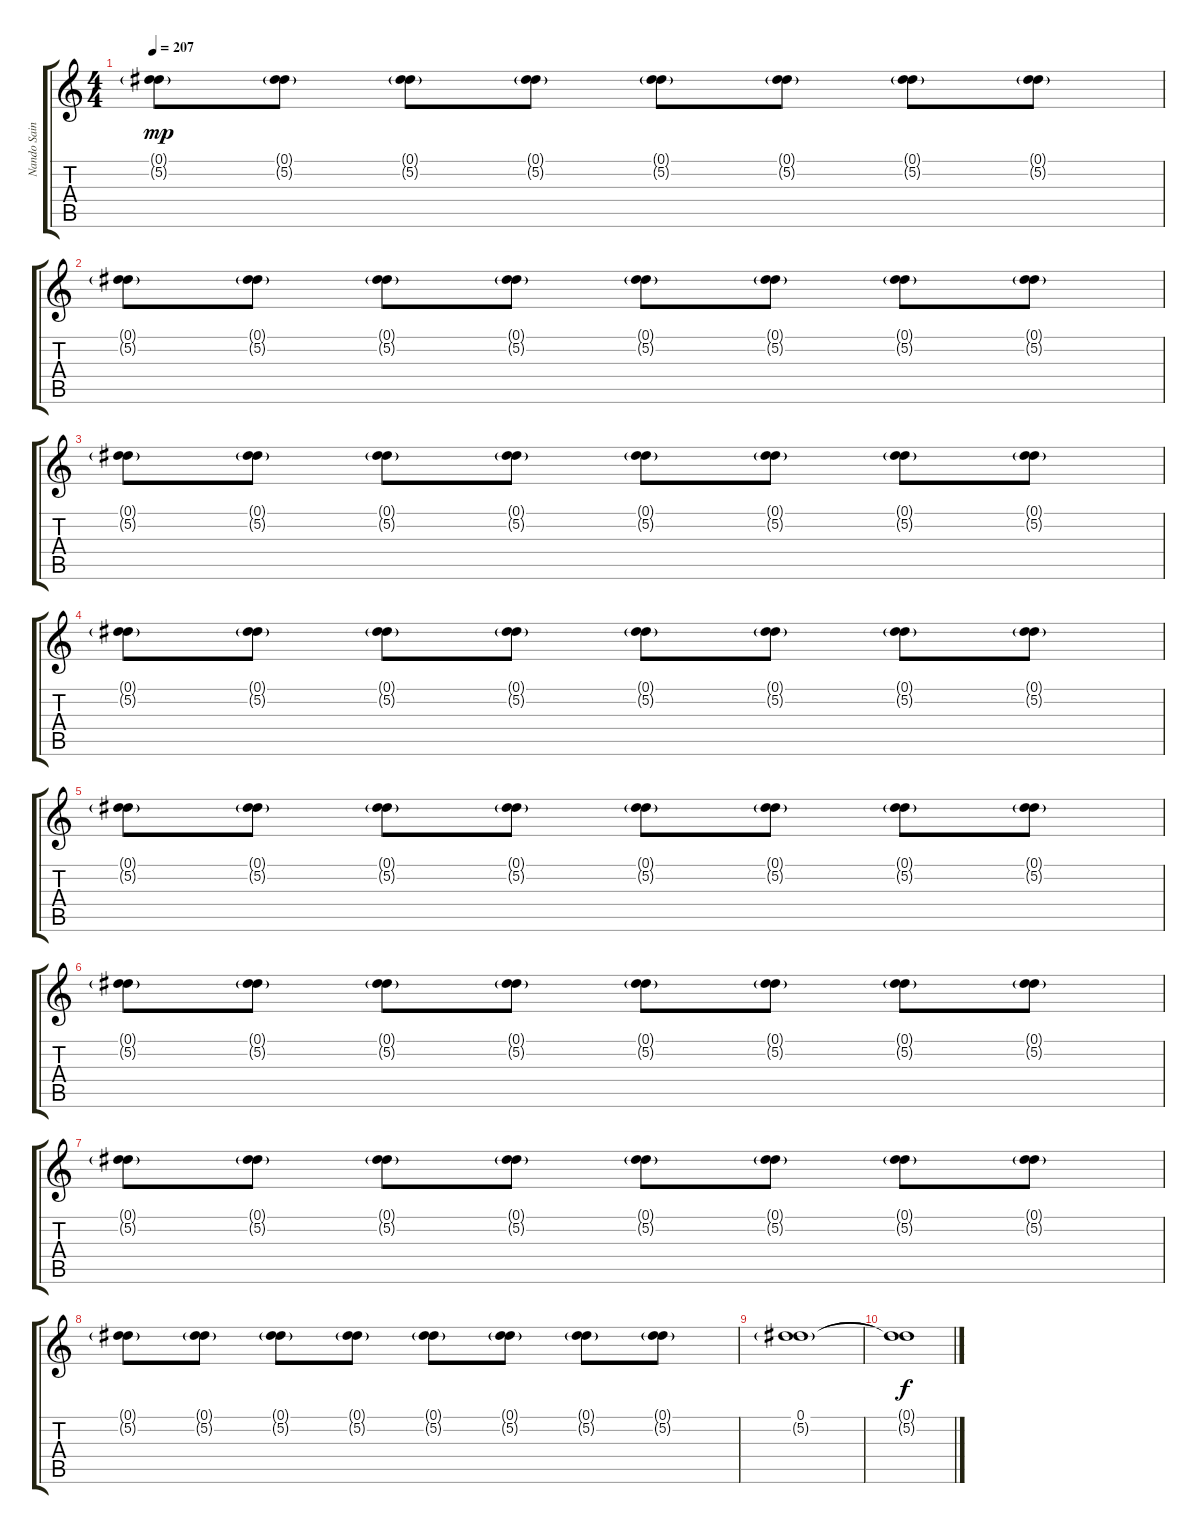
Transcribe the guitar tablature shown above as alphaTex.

\track ("Nando Sainz (Rellenos)" "Nando Sain") {instrument overdrivenguitar}
\staff {score tabs}
\tuning (Eb4 Bb3 Gb3 Db3 Ab2 Eb2) {hide}
\ts (4 4)
\tempo 207
\clef g2
\ks c
(0.1{g} 5.2{g}).8{dy mp} (0.1{g} 5.2{g}).8 (0.1{g} 5.2{g}).8 (0.1{g} 5.2{g}).8 (0.1{g} 5.2{g}).8 (0.1{g} 5.2{g}).8 (0.1{g} 5.2{g}).8 (0.1{g} 5.2{g}).8 |
(0.1{g} 5.2{g}).8 (0.1{g} 5.2{g}).8 (0.1{g} 5.2{g}).8 (0.1{g} 5.2{g}).8 (0.1{g} 5.2{g}).8 (0.1{g} 5.2{g}).8 (0.1{g} 5.2{g}).8 (0.1{g} 5.2{g}).8 |
(0.1{g} 5.2{g}).8 (0.1{g} 5.2{g}).8 (0.1{g} 5.2{g}).8 (0.1{g} 5.2{g}).8 (0.1{g} 5.2{g}).8 (0.1{g} 5.2{g}).8 (0.1{g} 5.2{g}).8 (0.1{g} 5.2{g}).8 |
(0.1{g} 5.2{g}).8 (0.1{g} 5.2{g}).8 (0.1{g} 5.2{g}).8 (0.1{g} 5.2{g}).8 (0.1{g} 5.2{g}).8 (0.1{g} 5.2{g}).8 (0.1{g} 5.2{g}).8 (0.1{g} 5.2{g}).8 |
(0.1{g} 5.2{g}).8 (0.1{g} 5.2{g}).8 (0.1{g} 5.2{g}).8 (0.1{g} 5.2{g}).8 (0.1{g} 5.2{g}).8 (0.1{g} 5.2{g}).8 (0.1{g} 5.2{g}).8 (0.1{g} 5.2{g}).8 |
(0.1{g} 5.2{g}).8 (0.1{g} 5.2{g}).8 (0.1{g} 5.2{g}).8 (0.1{g} 5.2{g}).8 (0.1{g} 5.2{g}).8 (0.1{g} 5.2{g}).8 (0.1{g} 5.2{g}).8 (0.1{g} 5.2{g}).8 |
(0.1{g} 5.2{g}).8 (0.1{g} 5.2{g}).8 (0.1{g} 5.2{g}).8 (0.1{g} 5.2{g}).8 (0.1{g} 5.2{g}).8 (0.1{g} 5.2{g}).8 (0.1{g} 5.2{g}).8 (0.1{g} 5.2{g}).8 |
(0.1{g} 5.2{g}).8 (0.1{g} 5.2{g}).8 (0.1{g} 5.2{g}).8 (0.1{g} 5.2{g}).8 (0.1{g} 5.2{g}).8 (0.1{g} 5.2{g}).8 (0.1{g} 5.2{g}).8 (0.1{g} 5.2{g}).8 |
(0.1 5.2{g}).1 |
(0.1{t} 5.2{t}).1{dy f}
